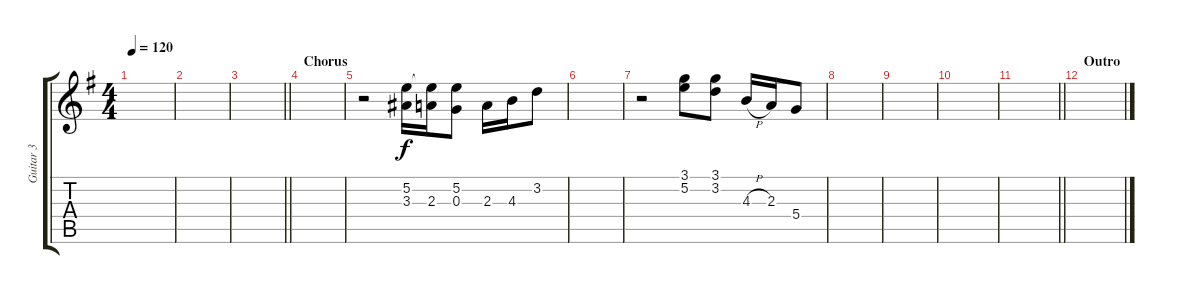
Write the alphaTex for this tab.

\track ("Guitar 3" "Guitar 3") {instrument overdrivenguitar}
\staff {score tabs}
\tuning (E4 B3 G3 D3 A2 E2) {hide}
\ts (4 4)
\tempo 120
\clef g2
\ks g
|
|
\barLineRight lightlight
|
\section ("" "Chorus")
|
r.2 (5.2 3.3).16 (5.2{t} 2.3).16 (5.2 0.3).8 2.3.16 4.3.16 3.2.8 |
|
r.2 (3.1 5.2).8 (3.1 3.2).8 4.3{h}.16 2.3.16 5.4.8 |
|
|
|
\barLineRight lightlight
|
\section ("" "Outro")
